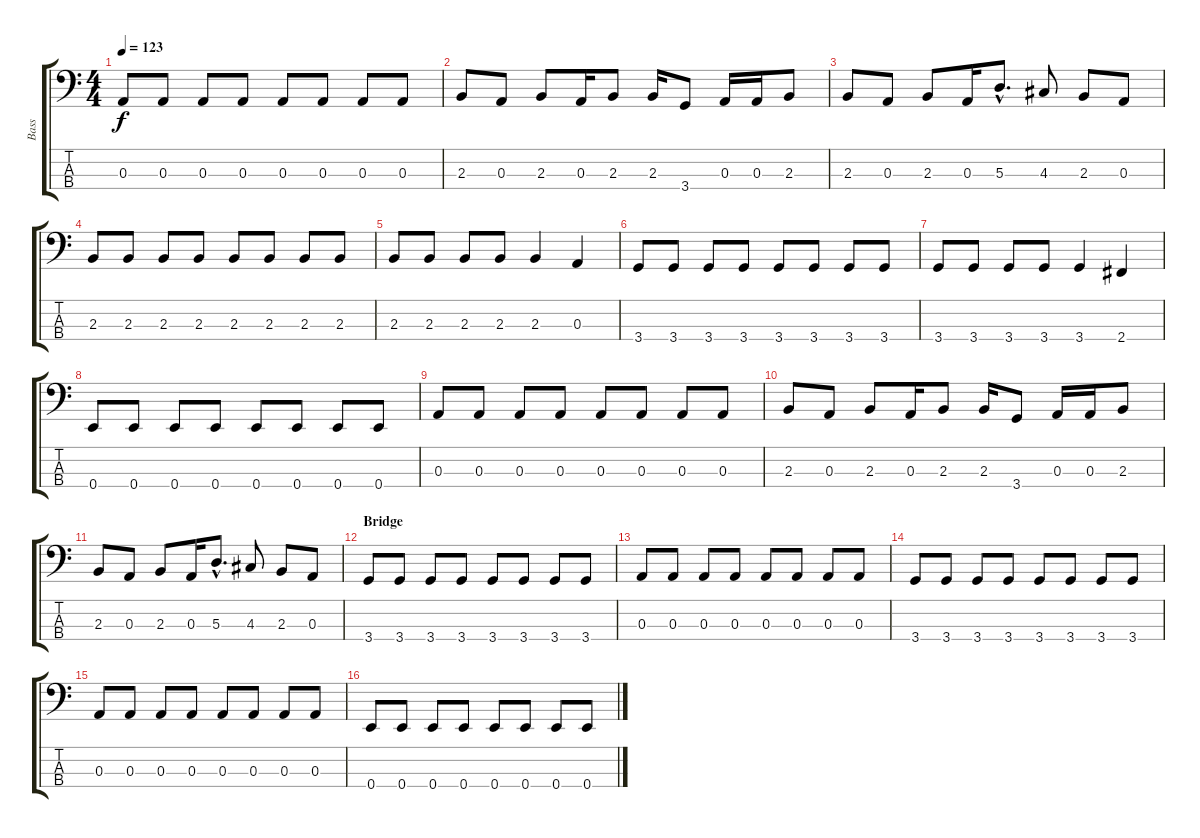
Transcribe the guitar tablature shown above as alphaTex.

\track ("Bass" "Bass") {instrument electricbassfinger}
\staff {score tabs}
\tuning (G2 D2 A1 E1) {hide}
\ts (4 4)
\tempo 123
\clef f4
\ks c
0.3.8{dy f} 0.3.8 0.3.8 0.3.8 0.3.8 0.3.8 0.3.8 0.3.8 |
2.3.8 0.3.8 2.3.8 0.3.16 2.3.8 2.3.16 3.4.8 0.3.16 0.3.16 2.3.8 |
2.3.8 0.3.8 2.3.8 0.3.16 5.3{hac}.8{d} 4.3.8 2.3.8 0.3.8 |
2.3.8 2.3.8 2.3.8 2.3.8 2.3.8 2.3.8 2.3.8 2.3.8 |
2.3.8 2.3.8 2.3.8 2.3.8 2.3.4 0.3.4 |
3.4.8 3.4.8 3.4.8 3.4.8 3.4.8 3.4.8 3.4.8 3.4.8 |
3.4.8 3.4.8 3.4.8 3.4.8 3.4.4 2.4.4 |
0.4.8 0.4.8 0.4.8 0.4.8 0.4.8 0.4.8 0.4.8 0.4.8 |
0.3.8 0.3.8 0.3.8 0.3.8 0.3.8 0.3.8 0.3.8 0.3.8 |
2.3.8 0.3.8 2.3.8 0.3.16 2.3.8 2.3.16 3.4.8 0.3.16 0.3.16 2.3.8 |
2.3.8 0.3.8 2.3.8 0.3.16 5.3{hac}.8{d} 4.3.8 2.3.8 0.3.8 |
\section ("" "Bridge")
3.4.8 3.4.8 3.4.8 3.4.8 3.4.8 3.4.8 3.4.8 3.4.8 |
0.3.8 0.3.8 0.3.8 0.3.8 0.3.8 0.3.8 0.3.8 0.3.8 |
3.4.8 3.4.8 3.4.8 3.4.8 3.4.8 3.4.8 3.4.8 3.4.8 |
0.3.8 0.3.8 0.3.8 0.3.8 0.3.8 0.3.8 0.3.8 0.3.8 |
0.4.8 0.4.8 0.4.8 0.4.8 0.4.8 0.4.8 0.4.8 0.4.8
